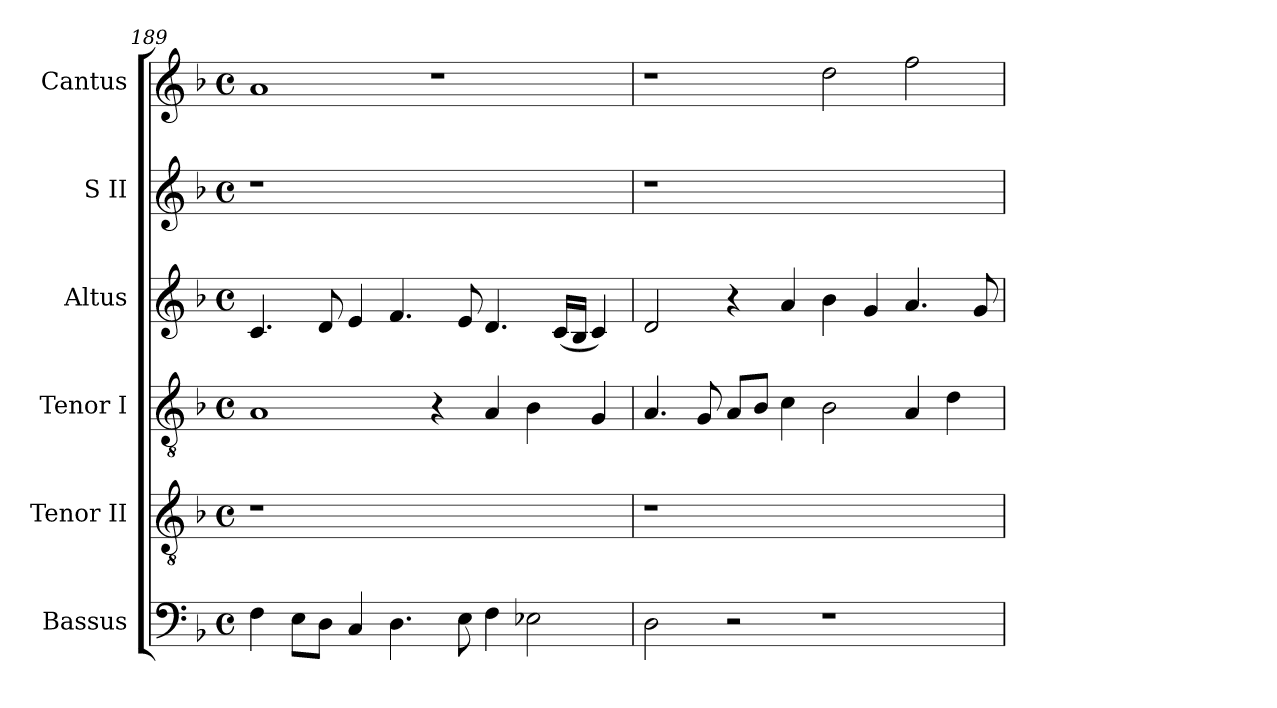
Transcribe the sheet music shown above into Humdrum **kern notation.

**kern	**kern	**kern	**kern	**kern	**kern
*part6	*part5	*part4	*part3	*part2	*part1
*staff6	*staff5	*staff4	*staff3	*staff2	*staff1
*I"Bassus	*I"Tenor II	*I"Tenor I	*I"Altus	*I"S II	*I"Cantus
*I'B	*I'T II	*I'T I	*I'A	*	*
*clefF4	*clefGv2	*clefGv2	*clefG2	*clefG2	*clefG2
*k[b-]	*k[b-]	*k[b-]	*k[b-]	*k[b-]	*k[b-]
*F:	*F:	*F:	*F:	*F:	*F:
*M4/4	*M4/4	*M4/4	*M4/4	*M4/4	*M4/4
*met(c)	*met(c)	*met(c)	*met(c)	*met(c)	*met(c)
=189	=189	=189	=189	=189	=189
4F\	1r	1A	4.c/	1r	1a
8E\L	.	.	.	.	.
8D\J	.	.	8d/	.	.
4C/	.	.	4e/	.	.
4.D\	.	.	4.f/	.	.
.	1ryy	4r	.	1ryy	1r
8E\	.	.	8e/	.	.
4F\	.	4A/	4.d/	.	.
2E-X\	.	4B-\	.	.	.
.	.	.	(<16c/LL	.	.
.	.	.	16B-/JJ	.	.
.	.	4G/	4c/)	.	.
=190	=190	=190	=190	=190	=190
2D\	1r	4.A/	2d/	1r	1r
.	.	8G/	.	.	.
2r	.	8A/L	4r	.	.
.	.	8B-/J	.	.	.
.	.	4c\	4a/	.	.
1r	1ryy	2B-\	4b-\	1ryy	2dd\
.	.	.	4g/	.	.
.	.	4A/	4.a/	.	2ff\
.	.	4d\	.	.	.
.	.	.	8g/	.	.
=	=	=	=	=	=
*-	*-	*-	*-	*-	*-
